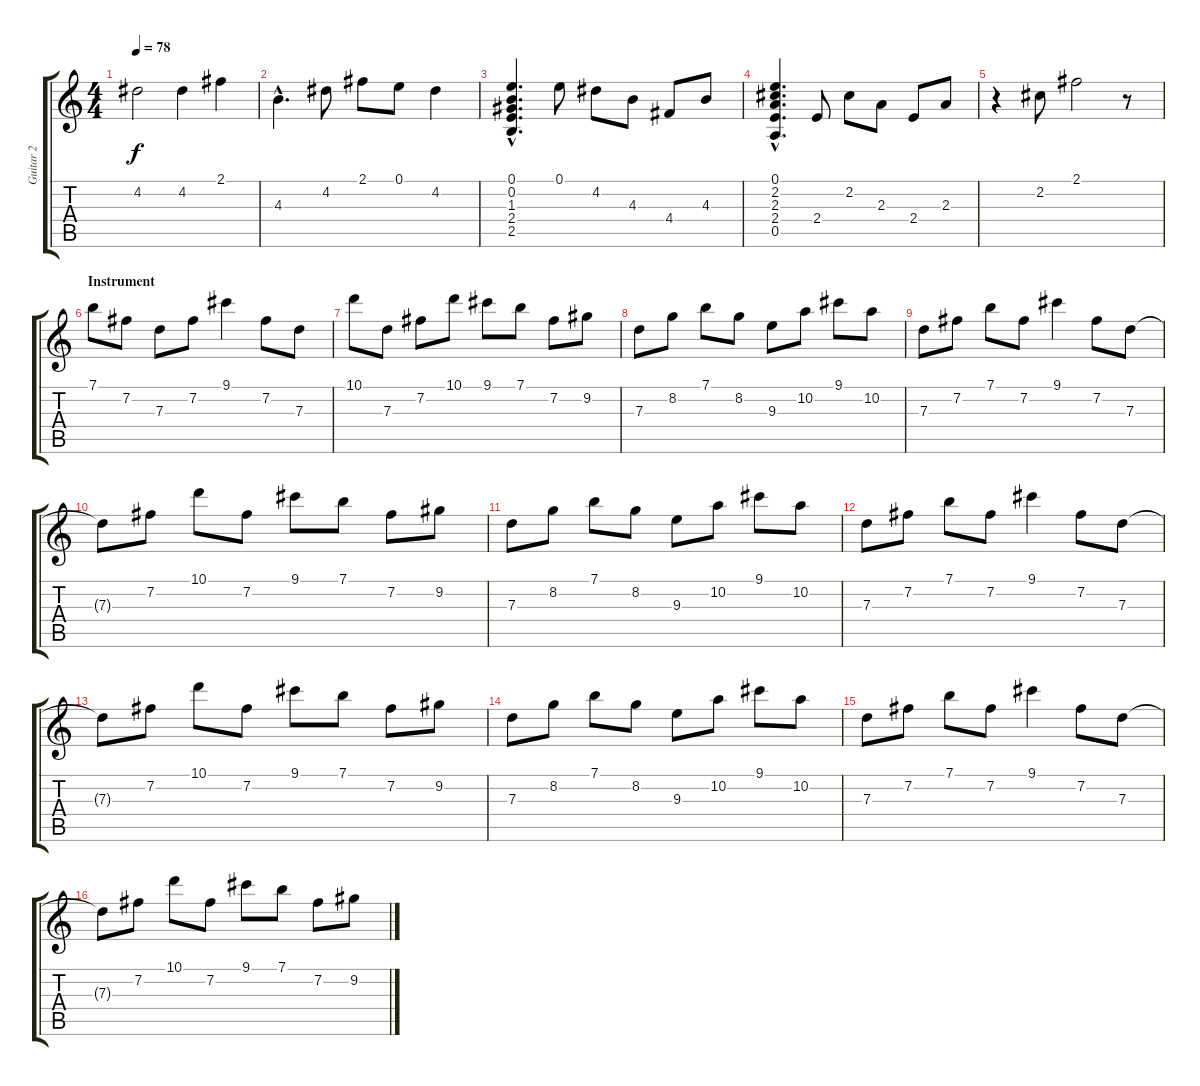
\track ("Guitar 2" "Guitar 2") {instrument electricguitarjazz}
\staff {score tabs}
\tuning (E4 B3 G3 D3 A2 E2) {hide}
\ts (4 4)
\tempo 78
\clef g2
\ks c
4.2.2{dy f volume 10} 4.2.4 2.1.4 |
4.3{hac}.4{d} 4.2.8 2.1.8 0.1.8 4.2.4 |
(0.1{hac} 0.2{hac} 1.3{hac} 2.4{hac} 2.5{hac}).4{d} 0.1.8 4.2.8 4.3.8 4.4.8 4.3.8 |
(0.1{hac} 2.2{hac} 2.3{hac} 2.4{hac} 0.5{hac}).4{d} 2.4.8 2.2.8 2.3.8 2.4.8 2.3.8 |
r.4 2.2.8 2.1.2 r.8 |
\section ("" "Instrument")
7.1.8{volume 16} 7.2.8 7.3.8 7.2.8 9.1.4 7.2.8 7.3.8 |
10.1.8 7.3.8 7.2.8 10.1.8 9.1.8 7.1.8 7.2.8 9.2.8 |
7.3.8 8.2.8 7.1.8 8.2.8 9.3.8 10.2.8 9.1.8 10.2.8 |
7.3.8 7.2.8 7.1.8 7.2.8 9.1.4 7.2.8 7.3.8 |
7.3{t}.8 7.2.8 10.1.8 7.2.8 9.1.8 7.1.8 7.2.8 9.2.8 |
7.3.8 8.2.8 7.1.8 8.2.8 9.3.8 10.2.8 9.1.8 10.2.8 |
7.3.8 7.2.8 7.1.8 7.2.8 9.1.4 7.2.8 7.3.8 |
7.3{t}.8 7.2.8 10.1.8 7.2.8 9.1.8 7.1.8 7.2.8 9.2.8 |
7.3.8 8.2.8 7.1.8 8.2.8 9.3.8 10.2.8 9.1.8 10.2.8 |
7.3.8 7.2.8 7.1.8 7.2.8 9.1.4 7.2.8 7.3.8 |
7.3{t}.8 7.2.8 10.1.8 7.2.8 9.1.8 7.1.8 7.2.8 9.2.8
